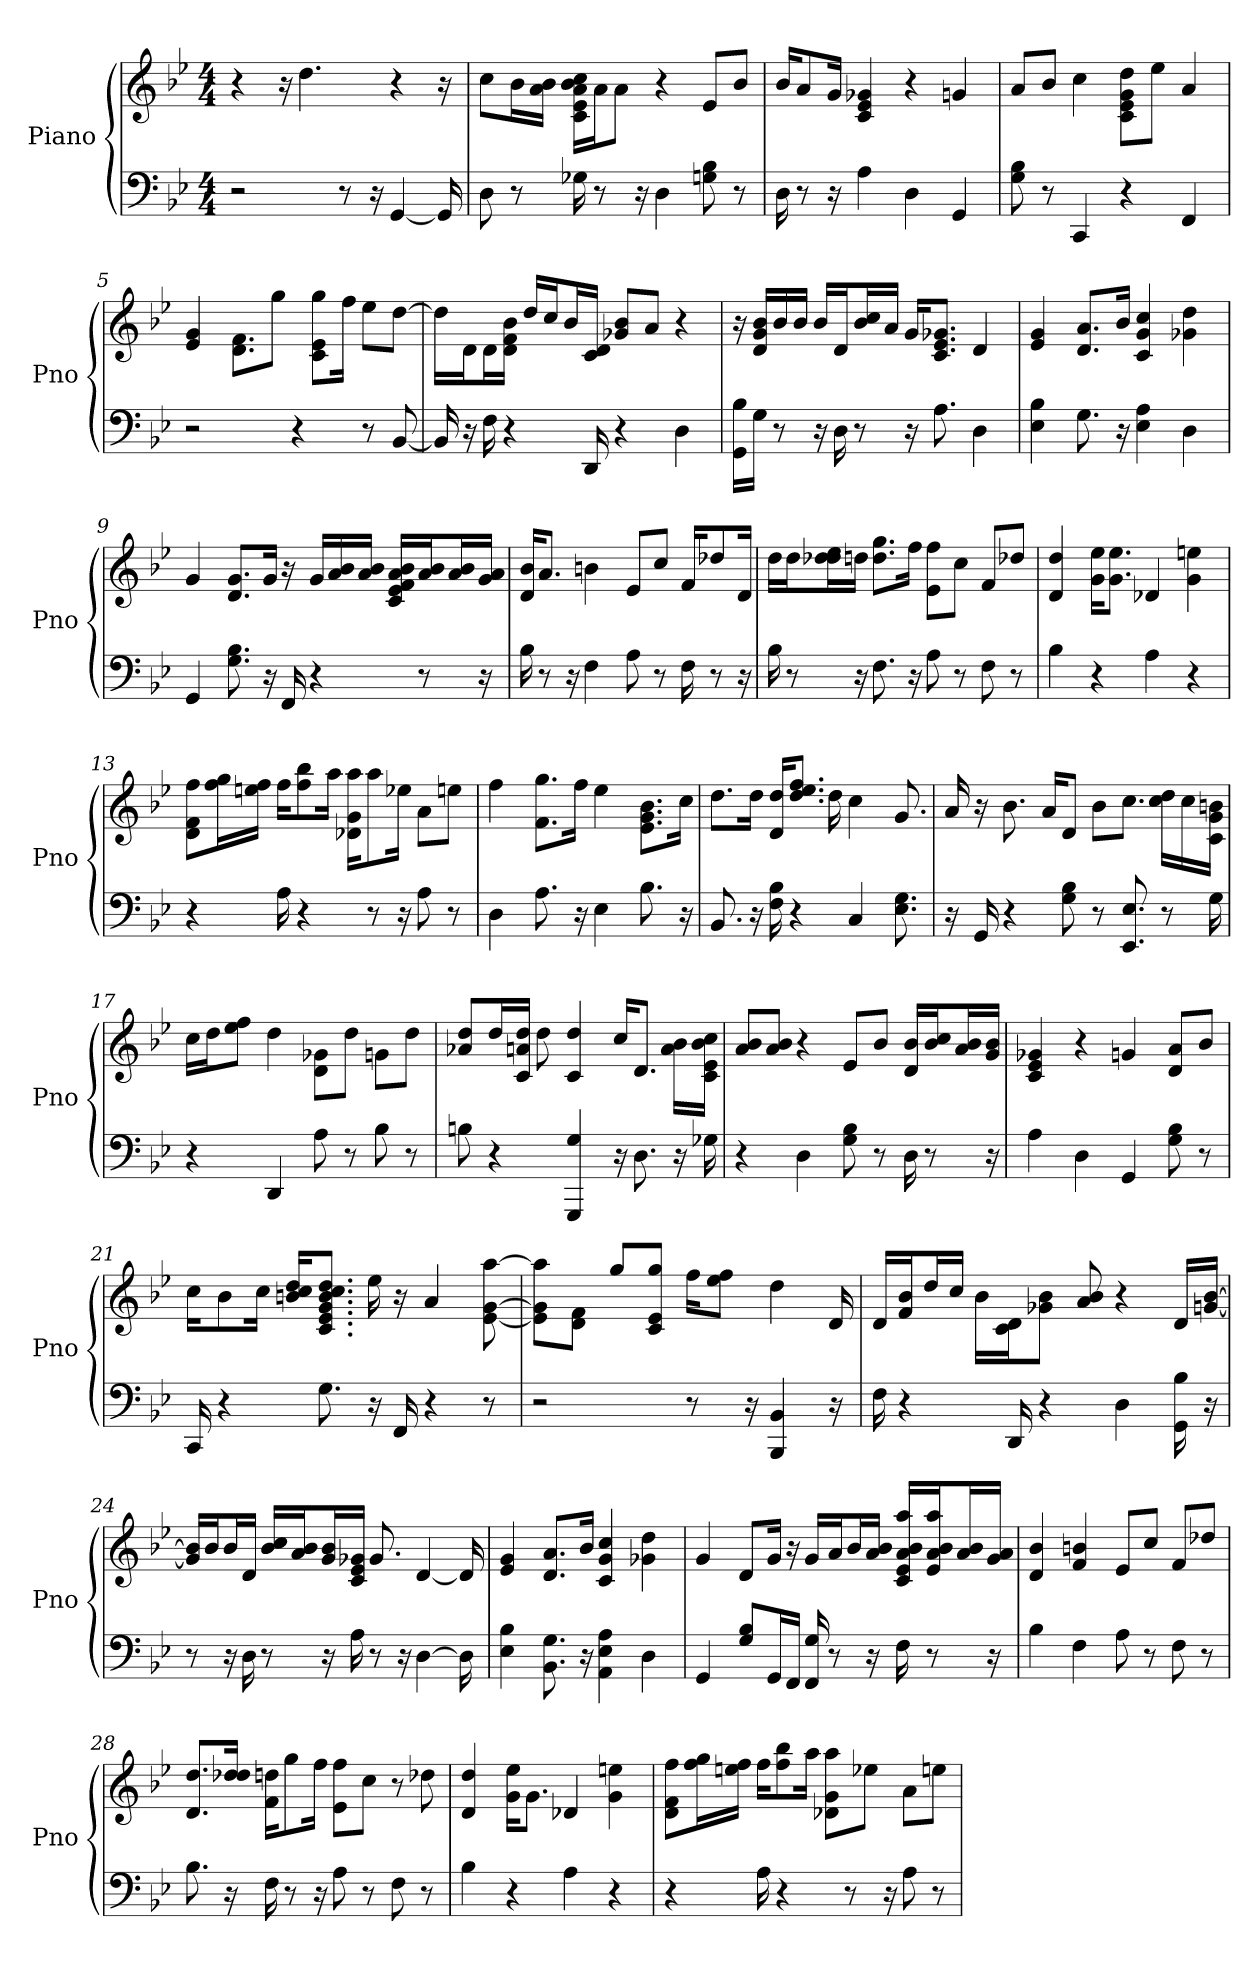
**kern	**kern
*part1	*part1
*staff2	*staff1
*I"Piano	*
*I'Pno	*
*clefF4	*clefG2
*k[b-e-]	*k[b-e-]
*B-:	*B-:
*M4/4	*M4/4
*MM60	*MM60
=1	=1
2r	4r
.	16r
.	4.dd
8r	.
16r	.
[4GG	4r
16GG]	16r
=2	=2
8D	8cc\L
8r	16b-\L
.	16a\ 16b-\JJ
16G-	16cc\ 16a\ 16c\ 16b-\ 16e-\LL
8r	16a\J
.	8a\J
16r	.
4D	4r
8B- 8G	8e-/L
8r	8b-/J
=3	=3
16D	16b-/KL
8r	8a/
16r	16g/Jk
4A	4g- 4e- 4c
4D	4r
4GG	4g
=4	=4
8B- 8G	8a/L
8r	8b-/J
4CC	4cc
4r	8dd\ 8e-\ 8g\ 8c\L
.	8ee-\J
4FF	4a
=5	=5
2r	4e- 4g
.	8.f\ 8.d\L
.	8gg\J
4r	.
.	8e-\ 8c\ 8gg\L
.	16ff\Jk
8r	8ee-\L
[8BB-	[8dd\J
=6	=6
16BB-]	16dd\LL]
16r	16d\J
16F	16d\L
4r	16d\ 16f\ 16b-\JJ
.	16dd/LL
.	16cc/J
.	16b-/L
16DD	16c/ 16d/JJ
4r	8g-/ 8b-/L
.	8a/J
4D	4r
=7	=7
16B-\ 16GG\LL	16r
16G\JJ	16d/ 16g/ 16b-/LL
8r	16b-/
.	16b-/JJ
16r	16b-/LL
16D	16d/J
8r	16cc/ 16b-/L
.	16a/JJ
16r	16g/KL
8.A	8.e-/ 8.g-/ 8.c/J
4D	4d
=8	=8
4B- 4E-	4g 4e-
8.G	8.d/ 8.a/L
16r	16b-/Jk
4A 4E-	4cc 4c 4g
4D	4dd 4g-
=9	=9
4GG	4g
8.G 8.B-	8.g/ 8.d/L
16r	16g/Jk
16FF	16r
4r	16g/LL
.	16a/ 16b-/
.	16a/ 16b-/JJ
.	16a/ 16b-/ 16f/ 16c/ 16e-/LL
8r	16a/ 16b-/J
.	16b-/ 16a/L
16r	16g/ 16a/JJ
=10	=10
16B-	16d/ 16b-/KL
8r	8.a/J
16r	.
4F	4b
8A	8e-/L
8r	8cc/J
16F	16f/KL
8r	8dd-/
16r	16d/Jk
=11	=11
16B-	16dd\LL
8r	16dd\J
.	16ee-\ 16dd\ 16dd-\L
16r	16dd\JJ
8.F	8.dd\ 8.gg\L
16r	16ff\Jk
8A	8ff\ 8e-\L
8r	8cc\J
8F	8f/L
8r	8dd-/J
=12	=12
4B-	4d 4dd
4r	16ee-\ 16g\KL
.	8.ee-\ 8.g\J
4A	4d-
4r	4ee 4g
=13	=13
4r	8ff\ 8f\ 8d\L
.	16ff\ 16gg\L
.	16ff\ 16ee\JJ
16A	16ff\KL
4r	8ff\ 8bb-\
.	16aa\Jk
.	16g\ 16aa\ 16d-\KL
8r	8aa\
16r	16ee-\Jk
8A	8a\L
8r	8ee\J
=14	=14
4D	4ff
8.A	8.gg\ 8.f\L
16r	16ff\Jk
4E-	4ee-
8.B-	8.b-\ 8.g\ 8.e-\L
16r	16cc\Jk
=15	=15
8.BB-	8.dd\L
16r	16dd\Jk
16F 16B-	16d/ 16dd/KL
4r	8.ff/ 8.dd/ 8.ee-/J
.	16dd
4C	4cc
8.E- 8.G	8.g
=16	=16
16r	16a
16GG	16r
4r	8.b-
.	16a/KL
8G 8B-	8d/J
8r	8b-\L
8.E- 8.EE-	8.cc\J
8r	16dd\ 16cc\LL
.	16cc\
16G	16g\ 16c\ 16b\JJ
=17	=17
4r	16cc\LL
.	16dd\J
.	8ff\ 8ee-\J
4DD	4dd
8A	8g-\ 8d\L
8r	8dd\J
8B-	8g\L
8r	8dd\J
=18	=18
8B	8a-/ 8dd/L
4r	16dd/L
.	16a/ 16dd/ 16c/JJ
.	8dd
4GGG 4G	4c 4dd
16r	16cc/KL
8.D	8.d/J
16r	16b-\ 16a\LL
16G-	16b-\ 16e-\ 16c\ 16cc\JJ
=19	=19
4r	8b-/ 8a/L
.	8b-/ 8a/J
4D	4r
8B- 8G	8e-/L
8r	8b-/J
16D	16d/ 16b-/LL
8r	16cc/ 16b-/J
.	16b-/ 16a/L
16r	16g/ 16b-/JJ
=20	=20
4A	4c 4g- 4e-
4D	4r
4GG	4g
8B- 8G	8d/ 8a/L
8r	8b-/J
=21	=21
16CC	16cc\KL
4r	8b-\
.	16cc\Jk
.	16dd/ 16cc/ 16b/KL
8.G	8.cc/ 8.g/ 8.e-/ 8.b/ 8.dd/ 8.c/J
16r	16ee-
16FF	16r
4r	4a
8r	[8aa [8g [8e-
=22	=22
2r	8aa]\ 8g]\ 8e-]\L
.	8f\ 8d\J
.	8gg/L
.	8e-/ 8gg/ 8c/J
8r	16ff\KL
.	8ff\ 8ee-\J
16r	.
4BB- 4BBB-	4dd
16r	16d
=23	=23
16F	16d/LL
4r	16f/ 16b-/J
.	16dd/L
.	16cc/JJ
.	16b-\LL
16DD	16c\ 16d\J
4r	8g-\ 8b-\J
.	8a 8b-
4D	4r
16GG 16B-	16d/LL
16r	[16g/ [16b-/JJ
=24	=24
8r	16g]/ 16b-]/LL
.	16b-/J
16r	16b-/L
16D	16d/JJ
8r	16cc/ 16b-/LL
.	16b-/ 16a/J
16r	16b-/ 16g/L
16A	16g-/ 16e-/ 16c/JJ
8r	8.g-
16r	.
[4D	[4d
16D]	16d]
=25	=25
4E- 4B-	4g 4e-
8.BB- 8.G	8.a/ 8.d/L
16r	16b-/Jk
4AA 4A 4E-	4c 4cc 4g
4D	4dd 4g-
=26	=26
4GG	4g
8G/ 8B-/L	8d/L
16GG/L	16g/Jk
16FF/JJ	16r
16G 16FF	16g/LL
8r	16a/J
.	16b-/L
16r	16a/ 16b-/JJ
16F	16a/ 16aa/ 16e-/ 16b-/ 16c/LL
8r	16a/ 16aa/ 16b-/ 16e-/J
.	16a/ 16b-/L
16r	16a/ 16g/JJ
=27	=27
4B-	4b- 4d
4F	4b 4f
8A	8e-/L
8r	8cc/J
8F	8f/L
8r	8dd-/J
=28	=28
8.B-	8.d/ 8.dd/L
16r	16dd/ 16dd-/Jk
16F	16dd\ 16f\KL
8r	8gg\
16r	16ff\Jk
8A	8ff\ 8e-\L
8r	8cc\J
8F	8r
8r	8dd-
=29	=29
4B-	4dd 4d
4r	16ee-\ 16g\KL
.	8.g\J
4A	4d-
4r	4ee 4g
=30	=30
4r	8f\ 8ff\ 8d\L
.	16ff\ 16gg\L
.	16ee\ 16ff\JJ
16A	16ff\KL
4r	8ff\ 8bb-\
.	16aa\Jk
.	8aa\ 8g\ 8d-\L
8r	.
.	8ee-\J
16r	.
8A	8a\L
8r	8ee\J
=	=
*-	*-
